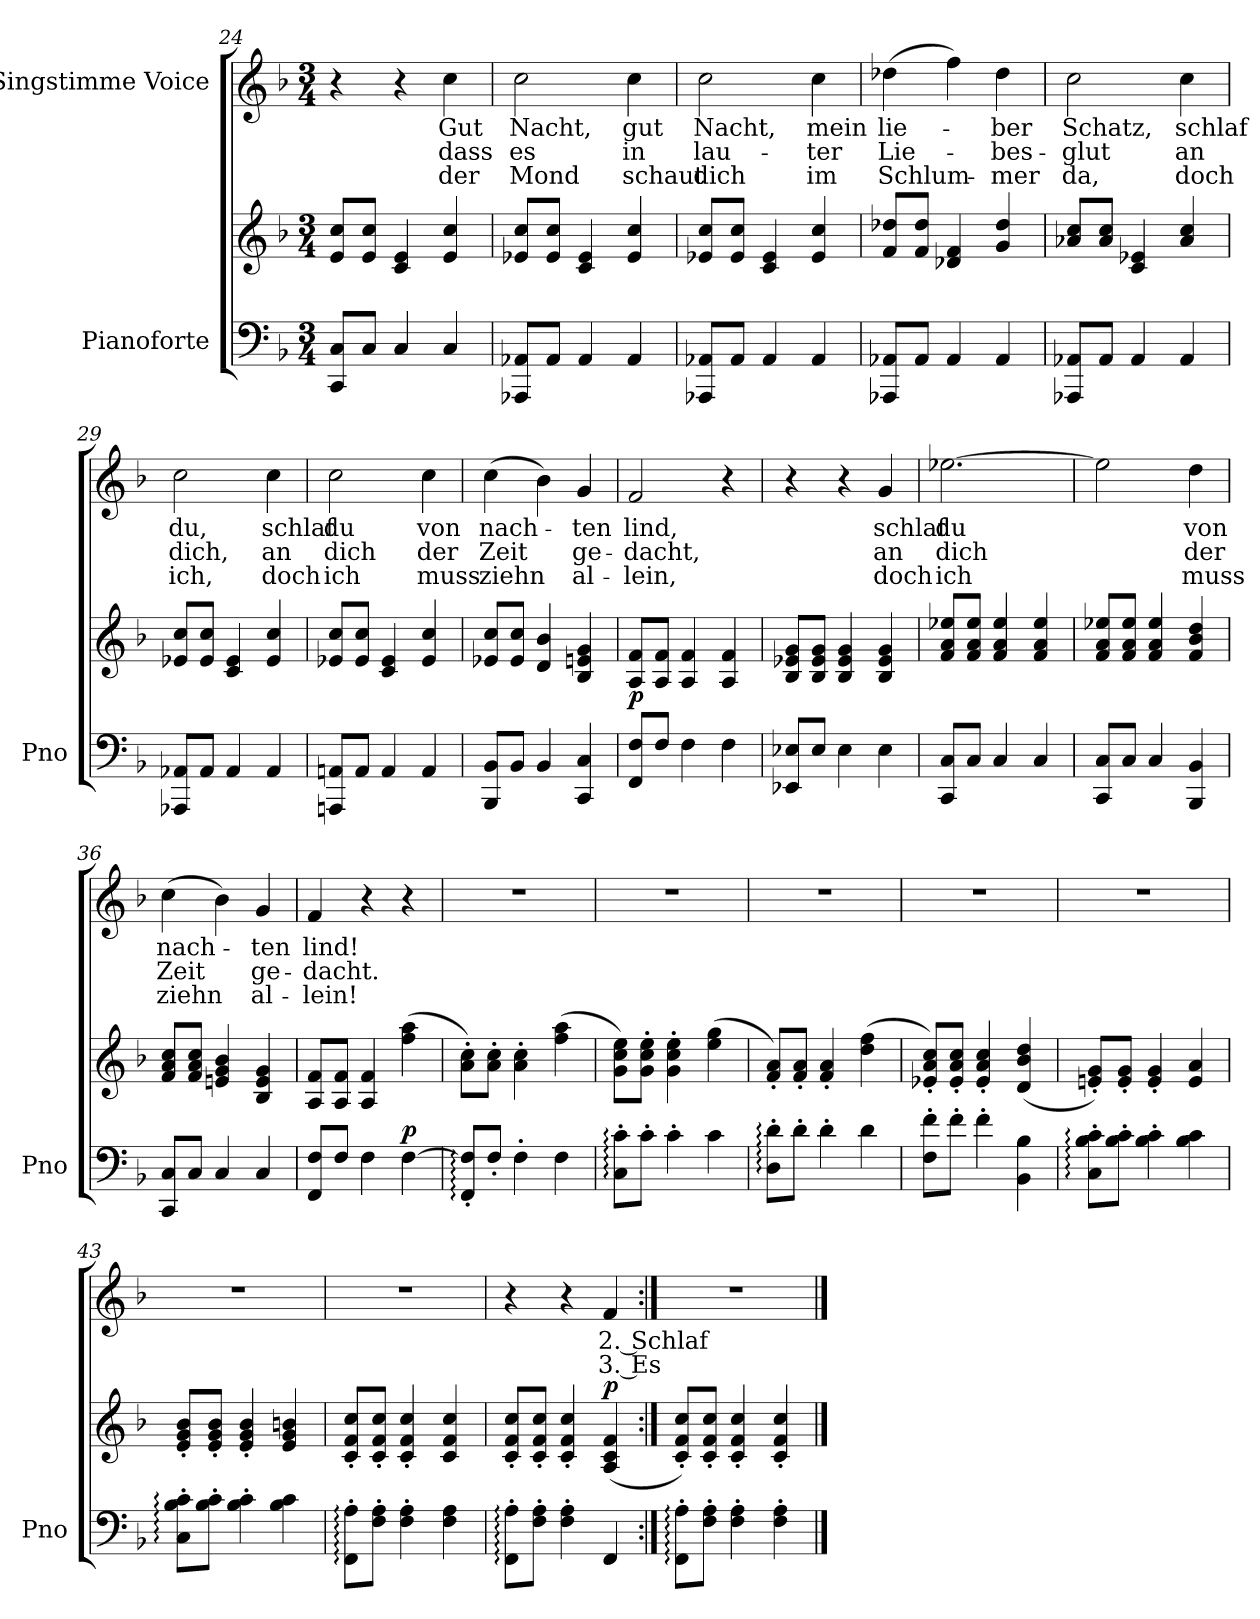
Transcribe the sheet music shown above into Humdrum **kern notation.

**kern	**kern	**dynam	**kern	**text	**text	**text
*part2	*part2	*part2	*part1	*part1	*part1	*part1
*staff3	*staff2	*staff2/3	*staff1	*staff1	*staff1	*staff1
*I"Pianoforte	*	*	*I"Singstimme Voice	*	*	*
*I'Pno	*	*	*	*	*	*
*clefF4	*clefG2	*	*clefG2	*	*	*
*k[b-]	*k[b-]	*	*k[b-]	*	*	*
*M3/4	*M3/4	*	*M3/4	*	*	*
=24	=24	=24	=24	=24	=24	=24
8CC/ 8C/L	8e/ 8cc/L	.	4r	.	.	.
8C/J	8e/ 8cc/J	.	.	.	.	.
4C/	4c/ 4e/	.	4r	.	.	.
!	!	!	!	!LO:LY:b	!LO:LY:b	!LO:LY:b
4C/	4e/ 4cc/	.	4cc\	Gut	dass	der
=25	=25	=25	=25	=25	=25	=25
!	!	!	!	!LO:LY:b	!LO:LY:b	!LO:LY:b
8AAA-X/ 8AA-X/L	8e-X/ 8cc/L	.	2cc\	Nacht,	es	Mond
8AA-/J	8e-/ 8cc/J	.	.	.	.	.
4AA-/	4c/ 4e-/	.	.	.	.	.
!	!	!	!	!LO:LY:b	!LO:LY:b	!LO:LY:b
4AA-/	4e-/ 4cc/	.	4cc\	gut	in	schaut
!!LO:LB:g=z
=26	=26	=26	=26	=26	=26	=26
!	!	!	!	!LO:LY:b	!LO:LY:b	!LO:LY:b
8AAA-X/ 8AA-X/L	8e-X/ 8cc/L	.	2cc\	Nacht,	lau-	dich
8AA-/J	8e-/ 8cc/J	.	.	.	.	.
4AA-/	4c/ 4e-/	.	.	.	.	.
!	!	!	!	!LO:LY:b	!LO:LY:b	!LO:LY:b
4AA-/	4e-/ 4cc/	.	4cc\	mein	-ter	im
=27	=27	=27	=27	=27	=27	=27
!	!	!	!	!LO:LY:b	!LO:LY:b	!LO:LY:b
8AAA-X/ 8AA-X/L	8f/ 8dd-X/L	.	(>4dd-X\	lie-	Lie-	Schlum-
8AA-/J	8f/ 8dd-/J	.	.	.	.	.
4AA-/	4d-X/ 4f/	.	4ff\)	.	.	.
!	!	!	!	!LO:LY:b	!LO:LY:b	!LO:LY:b
4AA-/	4g/ 4dd-/	.	4dd-\	-ber	-bes-	-mer
=28	=28	=28	=28	=28	=28	=28
!	!	!	!	!LO:LY:b	!LO:LY:b	!LO:LY:b
8AAA-X/ 8AA-X/L	8a-X/ 8cc/L	.	2cc\	Schatz,	-glut	da,
8AA-/J	8a-/ 8cc/J	.	.	.	.	.
4AA-/	4c/ 4e-X/	.	.	.	.	.
!	!	!	!	!LO:LY:b	!LO:LY:b	!LO:LY:b
4AA-/	4a-/ 4cc/	.	4cc\	schlaf	an	doch
=29	=29	=29	=29	=29	=29	=29
!	!	!	!	!LO:LY:b	!LO:LY:b	!LO:LY:b
8AAA-X/ 8AA-X/L	8e-X/ 8cc/L	.	2cc\	du,	dich,	ich,
8AA-/J	8e-/ 8cc/J	.	.	.	.	.
4AA-/	4c/ 4e-/	.	.	.	.	.
!	!	!	!	!LO:LY:b	!LO:LY:b	!LO:LY:b
4AA-/	4e-/ 4cc/	.	4cc\	schlaf	an	doch
=30	=30	=30	=30	=30	=30	=30
!	!	!	!	!LO:LY:b	!LO:LY:b	!LO:LY:b
8AAAn/ 8AAn/L	8e-X/ 8cc/L	.	2cc\	du	dich	ich
8AA/J	8e-/ 8cc/J	.	.	.	.	.
4AA/	4c/ 4e-/	.	.	.	.	.
!	!	!	!	!LO:LY:b	!LO:LY:b	!LO:LY:b
4AA/	4e-/ 4cc/	.	4cc\	von	der	muss
=31	=31	=31	=31	=31	=31	=31
!	!	!	!	!LO:LY:b	!LO:LY:b	!LO:LY:b
8BBB-/ 8BB-/L	8e-X/ 8cc/L	.	(>4cc\	nach-	Zeit	ziehn
8BB-/J	8e-/ 8cc/J	.	.	.	.	.
4BB-/	4d/ 4b-/	.	4b-\)	.	.	.
!	!	!	!	!LO:LY:b	!LO:LY:b	!LO:LY:b
4CC/ 4C/	4B-/ 4en/ 4g/	.	4g/	-ten	ge-	al-
=32	=32	=32	=32	=32	=32	=32
!	!	!LO:DY:a=2	!	!LO:LY:b	!LO:LY:b	!LO:LY:b
8FF/ 8F/L	8A/ 8f/L	p	2f/	lind,	-dacht,	-lein,
8F/J	8A/ 8f/J	.	.	.	.	.
4F\	4A/ 4f/	.	.	.	.	.
4F\	4A/ 4f/	.	4r	.	.	.
!!LO:LB:g=z
=33	=33	=33	=33	=33	=33	=33
8EE-X/ 8E-X/L	8B-/ 8e-X/ 8g/L	.	4r	.	.	.
8E-/J	8B-/ 8e-/ 8g/J	.	.	.	.	.
4E-\	4B-/ 4e-/ 4g/	.	4r	.	.	.
!	!	!	!	!LO:LY:b	!LO:LY:b	!LO:LY:b
4E-\	4B-/ 4e-/ 4g/	.	4g/	schlaf	an	doch
=34	=34	=34	=34	=34	=34	=34
!	!	!	!	!LO:LY:b	!LO:LY:b	!LO:LY:b
8CC/ 8C/L	8f/ 8a/ 8ee-X/L	.	[2.ee-X\	du	dich	ich
8C/J	8f/ 8a/ 8ee-/J	.	.	.	.	.
4C/	4f/ 4a/ 4ee-/	.	.	.	.	.
4C/	4f/ 4a/ 4ee-/	.	.	.	.	.
=35	=35	=35	=35	=35	=35	=35
8CC/ 8C/L	8f/ 8a/ 8ee-X/L	.	2ee-\]	.	.	.
8C/J	8f/ 8a/ 8ee-/J	.	.	.	.	.
4C/	4f/ 4a/ 4ee-/	.	.	.	.	.
!	!	!	!	!LO:LY:b	!LO:LY:b	!LO:LY:b
4BBB-/ 4BB-/	4f/ 4b-/ 4dd/	.	4dd\	von	der	muss
=36	=36	=36	=36	=36	=36	=36
!	!	!	!	!LO:LY:b	!LO:LY:b	!LO:LY:b
8CC/ 8C/L	8f/ 8a/ 8cc/L	.	(>4cc\	nach-	Zeit	ziehn
8C/J	8f/ 8a/ 8cc/J	.	.	.	.	.
4C/	4en/ 4g/ 4b-/	.	4b-\)	.	.	.
!	!	!	!	!LO:LY:b	!LO:LY:b	!LO:LY:b
4C/	4B-/ 4e/ 4g/	.	4g/	-ten	ge-	al-
=37	=37	=37	=37	=37	=37	=37
!	!	!	!	!LO:LY:b	!LO:LY:b	!LO:LY:b
8FF/ 8F/L	8A/ 8f/L	.	4f/	lind!	-dacht.	-lein!
8F/J	8A/ 8f/J	.	.	.	.	.
4F\	4A/ 4f/	.	4r	.	.	.
!	!	!LO:DY:a=2	!	!	!	!
[4F\	(>4ff\ 4aa\	p	4r	.	.	.
=38	=38	=38	=38	=38	=38	=38
8FF/:' 8F/]:'L	8a\' 8cc\'L)	.	2.r	.	.	.
8F'/J	8a\' 8cc\'J	.	.	.	.	.
4F'\	4a\' 4cc\'	.	.	.	.	.
4F\	(>4ff\ 4aa\	.	.	.	.	.
=39	=39	=39	=39	=39	=39	=39
8C\:' 8c\:'L	8g\ 8cc\ 8ee\L)	.	2.r	.	.	.
8c'\J	8g\' 8cc\' 8ee\'J	.	.	.	.	.
4c'\	4g\' 4cc\' 4ee\'	.	.	.	.	.
4c\	(>4ee\ 4gg\	.	.	.	.	.
!!LO:LB:g=z
=40	=40	=40	=40	=40	=40	=40
8D\:' 8d\:'L	8f/' 8a/'L)	.	2.r	.	.	.
8d'\J	8f/' 8a/'J	.	.	.	.	.
4d'\	4f/' 4a/'	.	.	.	.	.
4d\	(>4dd\ 4ff\	.	.	.	.	.
=41	=41	=41	=41	=41	=41	=41
8F\' 8f\'L	8e-X/' 8a/' 8cc/'L)	.	2.r	.	.	.
8f'\J	8e-/' 8a/' 8cc/'J	.	.	.	.	.
4f'\	4e-/' 4a/' 4cc/'	.	.	.	.	.
4BB-\ 4B-\	(>4d/ 4b-/ 4dd/	.	.	.	.	.
=42	=42	=42	=42	=42	=42	=42
8C\:' 8B-\:' 8c\:'L	8en/' 8g/'L)	.	2.r	.	.	.
8B-\' 8c\'J	8e/' 8g/'J	.	.	.	.	.
4B-\' 4c\'	4e/' 4g/'	.	.	.	.	.
4B-\ 4c\	4e/ 4a/	.	.	.	.	.
=43	=43	=43	=43	=43	=43	=43
8C\:' 8B-\:' 8c\:'L	8e/' 8g/' 8b-/'L	.	2.r	.	.	.
8B-\' 8c\'J	8e/' 8g/' 8b-/'J	.	.	.	.	.
4B-\' 4c\'	4e/' 4g/' 4b-/'	.	.	.	.	.
4B-\ 4c\	4e/ 4g/ 4bn/	.	.	.	.	.
=44	=44	=44	=44	=44	=44	=44
8FF\:' 8A\:'L	8c/' 8f/' 8cc/'L	.	2.r	.	.	.
8F\' 8A\'J	8c/' 8f/' 8cc/'J	.	.	.	.	.
4F\' 4A\'	4c/' 4f/' 4cc/'	.	.	.	.	.
4F\ 4A\	4c/ 4f/ 4cc/	.	.	.	.	.
=45	=45	=45	=45	=45	=45	=45
8FF\:' 8A\:'L	8c/' 8f/' 8cc/'L	.	4r	.	.	.
8F\' 8A\'J	8c/' 8f/' 8cc/'J	.	.	.	.	.
4F\' 4A\'	4c/' 4f/' 4cc/'	.	4r	.	.	.
!	!	!LO:DY:a	!	!LO:LY:b	!LO:LY:b	!
4FF/	(>4A/ 4c/ 4f/	p	4f/	2. Schlaf	3. Es	.
=46:|!	=46:|!	=46:|!	=46:|!	=46:|!	=46:|!	=46:|!
8FF\:' 8A\:'L	8c/' 8f/' 8cc/'L)	.	2.r	.	.	.
8F\' 8A\'J	8c/' 8f/' 8cc/'J	.	.	.	.	.
4F\' 4A\'	4c/' 4f/' 4cc/'	.	.	.	.	.
4F\' 4A\'	4c/' 4f/' 4cc/'	.	.	.	.	.
==	==	==	==	==	==	==
*-	*-	*-	*-	*-	*-	*-
